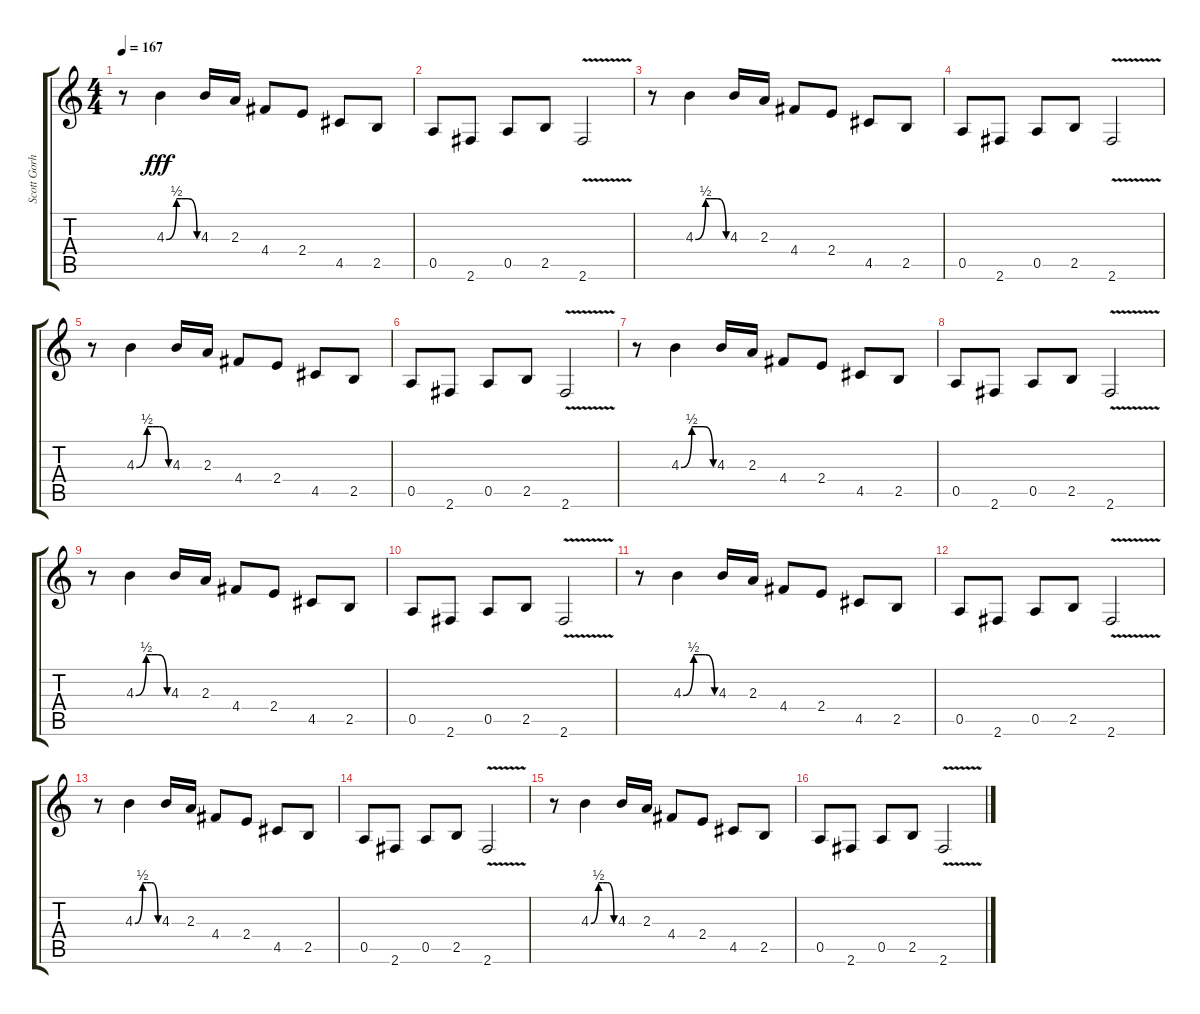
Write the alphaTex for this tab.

\track ("Scott Gorham" "Scott Gorh") {instrument overdrivenguitar}
\staff {score tabs}
\tuning (E4 B3 G3 D3 A2 E2) {hide}
\ts (4 4)
\tempo 167
\clef g2
\ks c
r.8{dy f} 4.3{be (custom 0 0 20 2 30 2 43 2 60 0)}.4{dy fff} 4.3.16 2.3.16 4.4.8 2.4.8 4.5.8 2.5.8 |
0.5.8 2.6.8 0.5.8 2.5.8 2.6{v}.2 |
r.8 4.3{be (custom 0 0 20 2 30 2 43 2 60 0)}.4 4.3.16 2.3.16 4.4.8 2.4.8 4.5.8 2.5.8 |
0.5.8 2.6.8 0.5.8 2.5.8 2.6{v}.2 |
r.8 4.3{be (custom 0 0 20 2 30 2 43 2 60 0)}.4 4.3.16 2.3.16 4.4.8 2.4.8 4.5.8 2.5.8 |
0.5.8 2.6.8 0.5.8 2.5.8 2.6{v}.2 |
r.8 4.3{be (custom 0 0 20 2 30 2 43 2 60 0)}.4 4.3.16 2.3.16 4.4.8 2.4.8 4.5.8 2.5.8 |
0.5.8 2.6.8 0.5.8 2.5.8 2.6{v}.2 |
r.8 4.3{be (custom 0 0 20 2 30 2 43 2 60 0)}.4 4.3.16 2.3.16 4.4.8 2.4.8 4.5.8 2.5.8 |
0.5.8 2.6.8 0.5.8 2.5.8 2.6{v}.2 |
r.8 4.3{be (custom 0 0 20 2 30 2 43 2 60 0)}.4 4.3.16 2.3.16 4.4.8 2.4.8 4.5.8 2.5.8 |
0.5.8 2.6.8 0.5.8 2.5.8 2.6{v}.2 |
r.8 4.3{be (custom 0 0 20 2 30 2 43 2 60 0)}.4 4.3.16 2.3.16 4.4.8 2.4.8 4.5.8 2.5.8 |
0.5.8 2.6.8 0.5.8 2.5.8 2.6{v}.2 |
r.8 4.3{be (custom 0 0 20 2 30 2 43 2 60 0)}.4 4.3.16 2.3.16 4.4.8 2.4.8 4.5.8 2.5.8 |
0.5.8 2.6.8 0.5.8 2.5.8 2.6{v}.2
